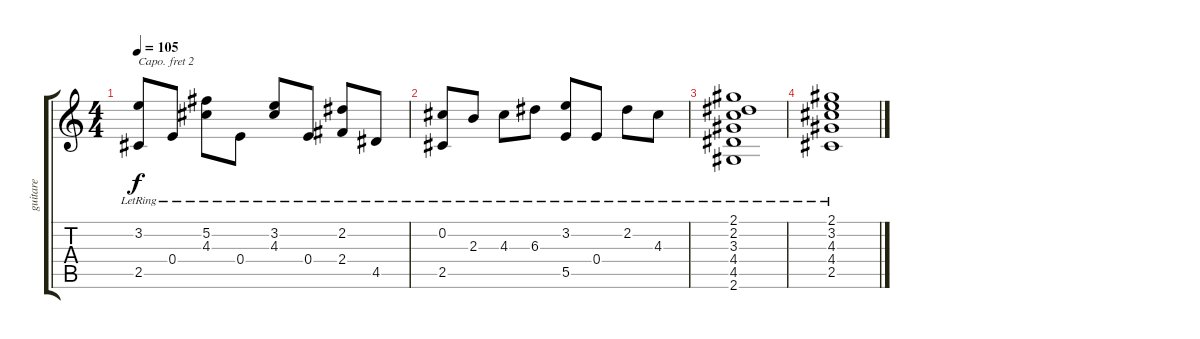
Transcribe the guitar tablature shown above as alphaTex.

\track ("guitare" "guitare") {instrument acousticguitarsteel}
\staff {score tabs}
\capo 2
\tuning (E4 B3 G3 D3 A2 E2) {hide}
\ts (4 4)
\tempo 105
\clef g2
\ks c
(3.2{lr} 2.5{lr}).8{dy f} 0.4{lr}.8 (5.2{lr} 4.3{lr}).8 0.4{lr}.8 (3.2{lr} 4.3{lr}).8 0.4{lr}.8 (2.2{lr} 2.4{lr}).8 4.5{lr}.8 |
(0.2{lr} 2.5{lr}).8 2.3{lr}.8 4.3{lr}.8 6.3{lr}.8 (3.2{lr} 5.5{lr}).8 0.4{lr}.8 2.2{lr}.8 4.3{lr}.8 |
(2.1{lr} 2.2{lr} 3.3{lr} 4.4{lr} 4.5{lr} 2.6{lr}).1 |
(2.1{lr} 3.2{lr} 4.3{lr} 4.4{lr} 2.5{lr}).1
